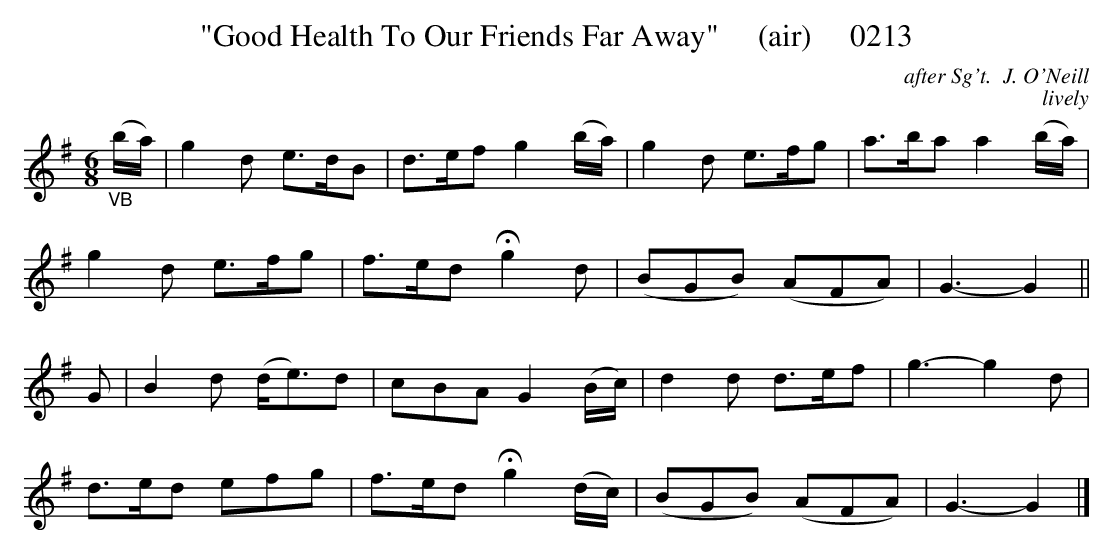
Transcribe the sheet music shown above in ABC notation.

X:1
T:"Good Health To Our Friends Far Away"     (air)     0213
C:after Sg't.  J. O'Neill
C:lively
M:6/8
L:1/8
K:G
"_VB"(b/2a/2)|g2d e3/2d/2B|d3/2e/2f g2(b/2a/2)|g2d e3/2f/2g|a3/2b/2a a2(b/2a/2)|
g2d e3/2f/2g|f3/2e/2d Hg2d|(BGB) (AFA)|G3-G2||
G|B2d (d/2e3/2)d|cBA G2(B/2c/2)|d2d d3/2e/2f|g3-g2d|
d3/2e/2d efg|f3/2e/2d Hg2(d/2c/2)|(BGB) (AFA)|G3-G2|]
